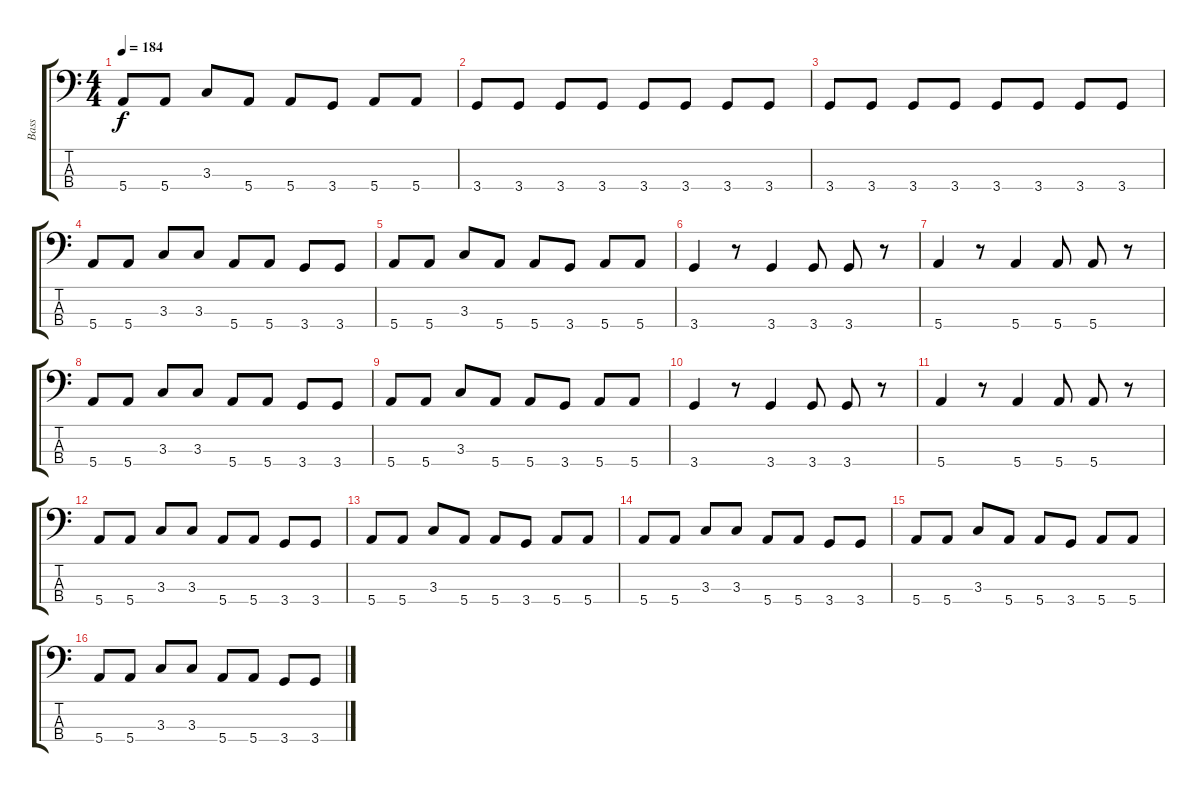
\track ("Bass" "Bass") {instrument electricbassfinger}
\staff {score tabs}
\tuning (G2 D2 A1 E1) {hide}
\ts (4 4)
\tempo 184
\clef f4
\ks c
5.4.8{dy f} 5.4.8 3.3.8 5.4.8 5.4.8 3.4.8 5.4.8 5.4.8 |
3.4.8 3.4.8 3.4.8 3.4.8 3.4.8 3.4.8 3.4.8 3.4.8 |
3.4.8 3.4.8 3.4.8 3.4.8 3.4.8 3.4.8 3.4.8 3.4.8 |
5.4.8 5.4.8 3.3.8 3.3.8 5.4.8 5.4.8 3.4.8 3.4.8 |
5.4.8 5.4.8 3.3.8 5.4.8 5.4.8 3.4.8 5.4.8 5.4.8 |
3.4.4 r.8 3.4.4 3.4.8 3.4.8 r.8 |
5.4.4 r.8 5.4.4 5.4.8 5.4.8 r.8 |
5.4.8 5.4.8 3.3.8 3.3.8 5.4.8 5.4.8 3.4.8 3.4.8 |
5.4.8 5.4.8 3.3.8 5.4.8 5.4.8 3.4.8 5.4.8 5.4.8 |
3.4.4 r.8 3.4.4 3.4.8 3.4.8 r.8 |
5.4.4 r.8 5.4.4 5.4.8 5.4.8 r.8 |
5.4.8 5.4.8 3.3.8 3.3.8 5.4.8 5.4.8 3.4.8 3.4.8 |
5.4.8 5.4.8 3.3.8 5.4.8 5.4.8 3.4.8 5.4.8 5.4.8 |
5.4.8 5.4.8 3.3.8 3.3.8 5.4.8 5.4.8 3.4.8 3.4.8 |
5.4.8 5.4.8 3.3.8 5.4.8 5.4.8 3.4.8 5.4.8 5.4.8 |
5.4.8 5.4.8 3.3.8 3.3.8 5.4.8 5.4.8 3.4.8 3.4.8
